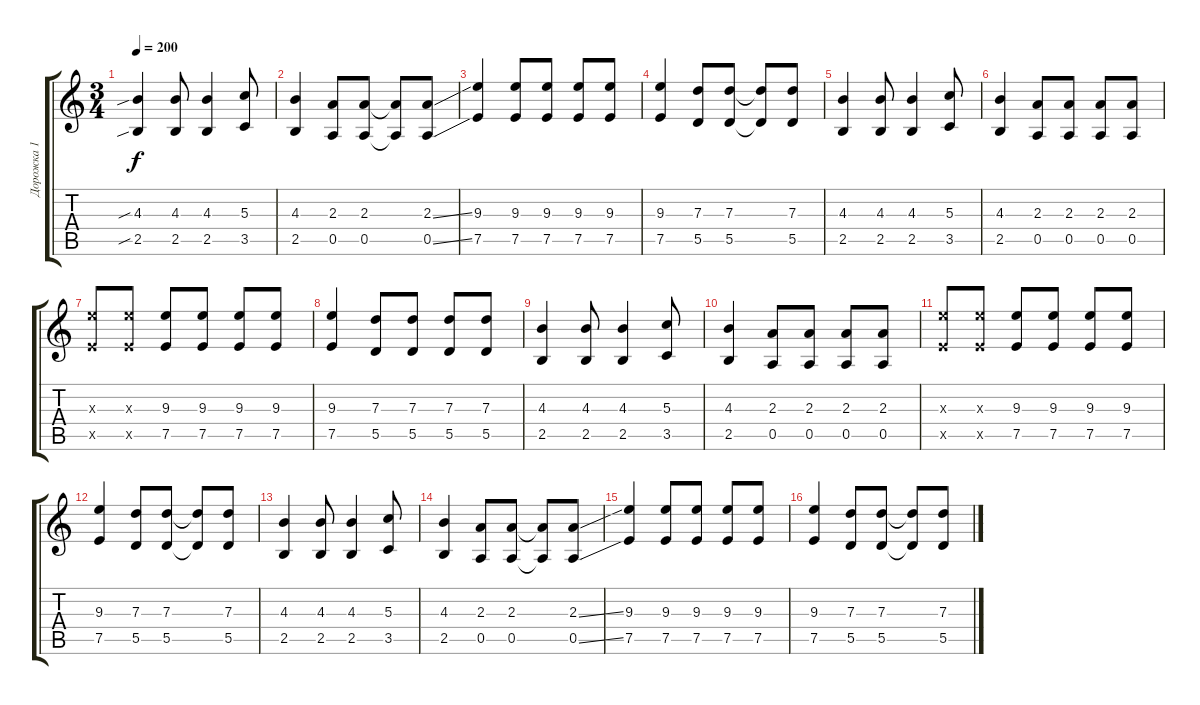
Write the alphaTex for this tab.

\track ("Дорожка 1" "Дорожка 1") {instrument distortionguitar}
\staff {score tabs}
\tuning (E4 B3 G3 D3 A2 E2) {hide}
\ts (3 4)
\tempo 200
\clef g2
\ks c
(4.3{sib} 2.5{sib}).4{dy f} (4.3 2.5).8 (4.3 2.5).4 (5.3 3.5).8 |
(4.3 2.5).4 (2.3 0.5).8 (2.3 0.5).8 (2.3{t} 0.5{t}).8 (2.3{ss} 0.5{ss}).8 |
(9.3 7.5).4 (9.3 7.5).8 (9.3 7.5).8 (9.3 7.5).8 (9.3 7.5).8 |
(9.3 7.5).4 (7.3 5.5).8 (7.3 5.5).8 (7.3{t} 5.5{t}).8 (7.3 5.5).8 |
(4.3 2.5).4 (4.3 2.5).8 (4.3 2.5).4 (5.3 3.5).8 |
(4.3 2.5).4 (2.3 0.5).8 (2.3 0.5).8 (2.3 0.5).8 (2.3 0.5).8 |
(9.3{x} 7.5{x}).8 (9.3{x} 7.5{x}).8 (9.3 7.5).8 (9.3 7.5).8 (9.3 7.5).8 (9.3 7.5).8 |
(9.3 7.5).4 (7.3 5.5).8 (7.3 5.5).8 (7.3 5.5).8 (7.3 5.5).8 |
(4.3 2.5).4 (4.3 2.5).8 (4.3 2.5).4 (5.3 3.5).8 |
(4.3 2.5).4 (2.3 0.5).8 (2.3 0.5).8 (2.3 0.5).8 (2.3 0.5).8 |
(9.3{x} 7.5{x}).8 (9.3{x} 7.5{x}).8 (9.3 7.5).8 (9.3 7.5).8 (9.3 7.5).8 (9.3 7.5).8 |
(9.3 7.5).4 (7.3 5.5).8 (7.3 5.5).8 (7.3{t} 5.5{t}).8 (7.3 5.5).8 |
(4.3 2.5).4 (4.3 2.5).8 (4.3 2.5).4 (5.3 3.5).8 |
(4.3 2.5).4 (2.3 0.5).8 (2.3 0.5).8 (2.3{t} 0.5{t}).8 (2.3{ss} 0.5{ss}).8 |
(9.3 7.5).4 (9.3 7.5).8 (9.3 7.5).8 (9.3 7.5).8 (9.3 7.5).8 |
(9.3 7.5).4 (7.3 5.5).8 (7.3 5.5).8 (7.3{t} 5.5{t}).8 (7.3 5.5).8
